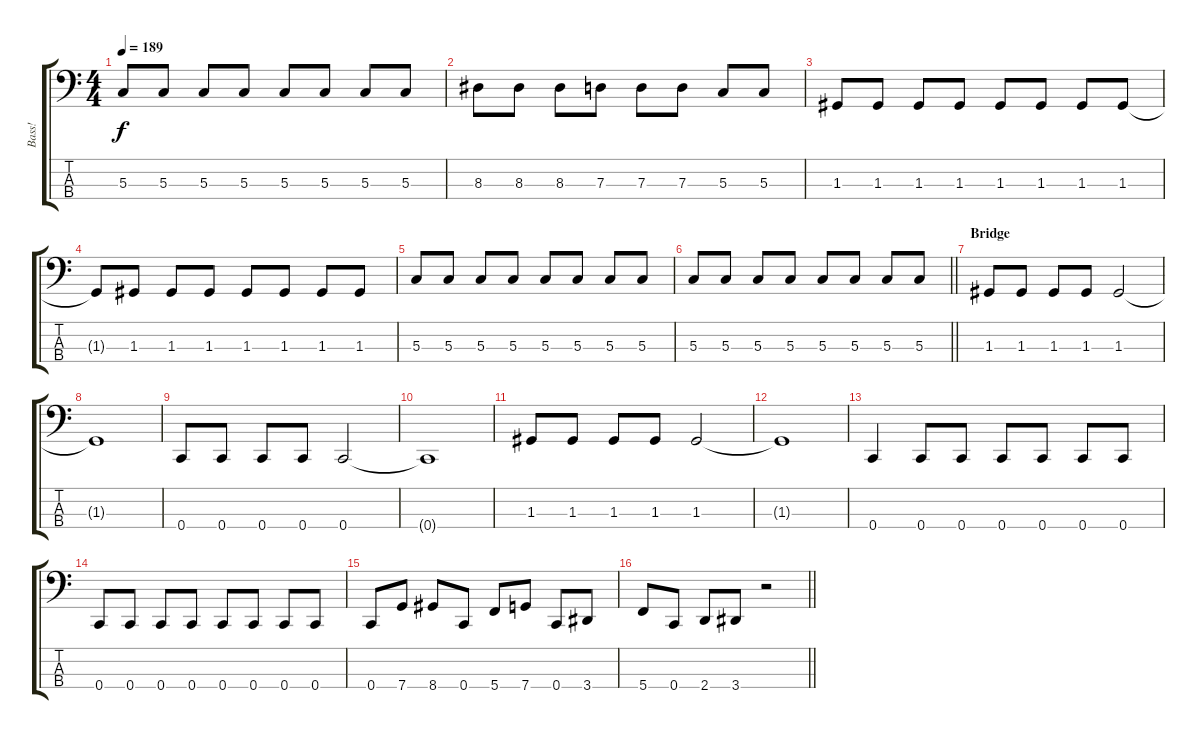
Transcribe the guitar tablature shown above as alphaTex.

\track ("Bass!" "Bass!") {instrument electricbassfinger}
\staff {score tabs}
\tuning (F2 C2 G1 C1) {hide}
\ts (4 4)
\tempo 189
\clef f4
\ks c
5.3.8{dy f} 5.3.8 5.3.8 5.3.8 5.3.8 5.3.8 5.3.8 5.3.8 |
8.3.8 8.3.8 8.3.8 7.3.8 7.3.8 7.3.8 5.3.8 5.3.8 |
1.3.8 1.3.8 1.3.8 1.3.8 1.3.8 1.3.8 1.3.8 1.3.8 |
1.3{t}.8 1.3.8 1.3.8 1.3.8 1.3.8 1.3.8 1.3.8 1.3.8 |
5.3.8 5.3.8 5.3.8 5.3.8 5.3.8 5.3.8 5.3.8 5.3.8 |
\barLineRight lightlight
5.3.8 5.3.8 5.3.8 5.3.8 5.3.8 5.3.8 5.3.8 5.3.8 |
\section ("" "Bridge")
1.3.8 1.3.8 1.3.8 1.3.8 1.3.2 |
1.3{t}.1 |
0.4.8 0.4.8 0.4.8 0.4.8 0.4.2 |
0.4{t}.1 |
1.3.8 1.3.8 1.3.8 1.3.8 1.3.2 |
1.3{t}.1 |
0.4.4 0.4.8 0.4.8 0.4.8 0.4.8 0.4.8 0.4.8 |
0.4.8 0.4.8 0.4.8 0.4.8 0.4.8 0.4.8 0.4.8 0.4.8 |
0.4.8 7.4.8 8.4.8 0.4.8 5.4.8 7.4.8 0.4.8 3.4.8 |
\barLineRight lightlight
5.4.8 0.4.8 2.4.8 3.4.8 r.2
